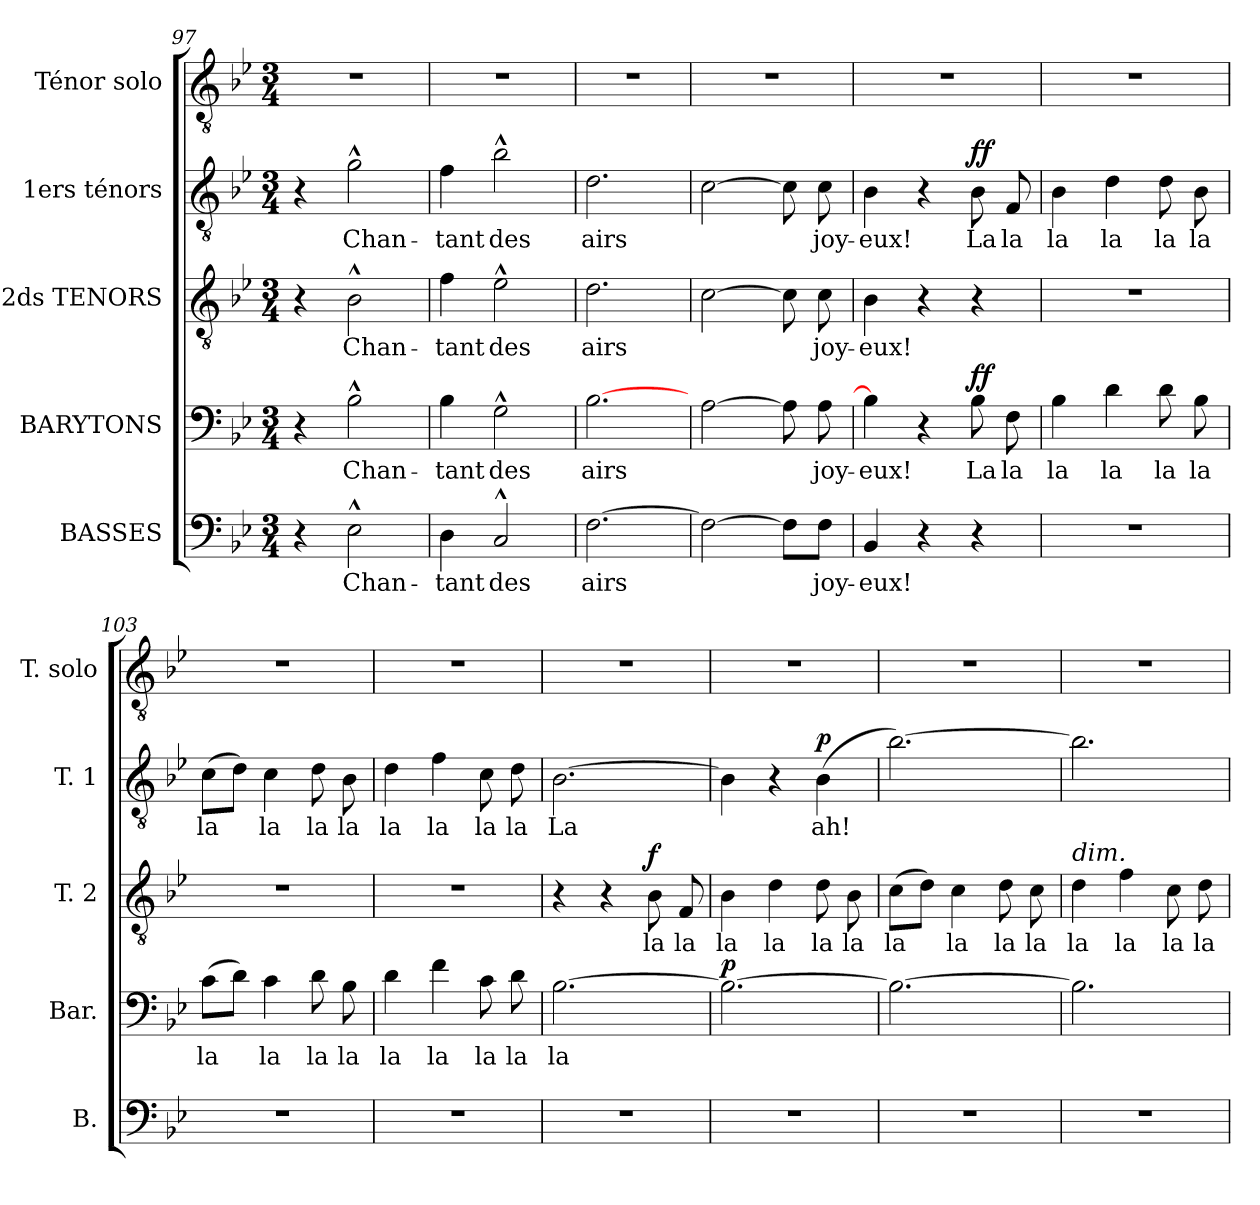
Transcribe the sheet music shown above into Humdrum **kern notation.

**kern	**text	**kern	**text	**dynam	**kern	**text	**dynam	**kern	**text	**dynam	**kern
*part5	*part5	*part4	*part4	*part4	*part3	*part3	*part3	*part2	*part2	*part2	*part1
*staff5	*staff5	*staff4	*staff4	*staff4	*staff3	*staff3	*staff3	*staff2	*staff2	*staff2	*staff1
*I"BASSES	*	*I"BARYTONS	*	*	*I"2ds TENORS	*	*	*I"1ers ténors	*	*	*I"Ténor solo
*I'B.	*	*I'Bar.	*	*	*I'T. 2	*	*	*I'T. 1	*	*	*I'T. solo
*clefF4	*	*clefF4	*	*	*clefGv2	*	*	*clefGv2	*	*	*clefGv2
*	*	*	*	*	*ITrd7c12	*	*	*ITrd7c12	*	*	*ITrd7c12
*k[b-e-]	*	*k[b-e-]	*	*	*k[b-e-]	*	*	*k[b-e-]	*	*	*k[b-e-]
*M3/4	*	*M3/4	*	*	*M3/4	*	*	*M3/4	*	*	*M3/4
=97	=97	=97	=97	=97	=97	=97	=97	=97	=97	=97	=97
4r	.	4r	.	.	4r	.	.	4r	.	.	2.r
2E-^^\	Chan-	2B-^^\	Chan-	.	2BB-^^\	Chan-	.	2G^^\	Chan-	.	.
=98	=98	=98	=98	=98	=98	=98	=98	=98	=98	=98	=98
4D\	-tant	4B-\	-tant	.	4F\	-tant	.	4F\	-tant	.	2.r
2C^^/	des	2G^^\	des	.	2E-^^\	des	.	2B-^^\	des	.	.
=99	=99	=99	=99	=99	=99	=99	=99	=99	=99	=99	=99
[2.F\	airs	[2.B-\	airs	.	2.D\	airs	.	2.D\	airs	.	2.r
!!LO:PB:g=z
=100	=100	=100	=100	=100	=100	=100	=100	=100	=100	=100	=100
2F\_	.	[2A\	.	.	[2C\	.	.	[2C\	.	.	2.r
8F\L]	.	8A\]	.	.	8C\]	.	.	8C\]	.	.	.
8F\J	joy-	8A\	joy-	.	8C\	joy-	.	8C\	joy-	.	.
=101	=101	=101	=101	=101	=101	=101	=101	=101	=101	=101	=101
4BB-/	-eux!	4B-\]	-eux!	.	4BB-\	-eux!	.	4BB-\	-eux!	.	2.r
4r	.	4r	.	.	4r	.	.	4r	.	.	.
4r	.	8B-\	La	ff	4r	.	.	8BB-\	La	ff	.
.	.	8F\	la	.	.	.	.	8FF/	la	.	.
=102	=102	=102	=102	=102	=102	=102	=102	=102	=102	=102	=102
2.r	.	4B-\	la	.	2.r	.	.	4BB-\	la	.	2.r
.	.	4d\	la	.	.	.	.	4D\	la	.	.
.	.	8d\	la	.	.	.	.	8D\	la	.	.
.	.	8B-\	la	.	.	.	.	8BB-\	la	.	.
=103	=103	=103	=103	=103	=103	=103	=103	=103	=103	=103	=103
2.r	.	(8c\L	la	.	2.r	.	.	(8C\L	la	.	2.r
.	.	8d\J)	.	.	.	.	.	8D\J)	.	.	.
.	.	4c\	la	.	.	.	.	4C\	la	.	.
.	.	8d\	la	.	.	.	.	8D\	la	.	.
.	.	8B-\	la	.	.	.	.	8BB-\	la	.	.
=104	=104	=104	=104	=104	=104	=104	=104	=104	=104	=104	=104
2.r	.	4d\	la	.	2.r	.	.	4D\	la	.	2.r
.	.	4f\	la	.	.	.	.	4F\	la	.	.
.	.	8c\	la	.	.	.	.	8C\	la	.	.
.	.	8d\	la	.	.	.	.	8D\	la	.	.
!!LO:LB:g=z
=105	=105	=105	=105	=105	=105	=105	=105	=105	=105	=105	=105
2.r	.	[2.B-\	la	.	4r	.	.	[2.BB-\	La	.	2.r
.	.	.	.	.	4r	.	.	.	.	.	.
.	.	.	.	.	8BB-\	la	f	.	.	.	.
.	.	.	.	.	8FF/	la	.	.	.	.	.
=106	=106	=106	=106	=106	=106	=106	=106	=106	=106	=106	=106
2.r	.	2.B-\_	.	p	4BB-\	la	.	4BB-\]	.	.	2.r
.	.	.	.	.	4D\	la	.	4r	.	.	.
.	.	.	.	.	8D\	la	.	(4BB-\	ah!	p	.
.	.	.	.	.	8BB-\	la	.	.	.	.	.
=107	=107	=107	=107	=107	=107	=107	=107	=107	=107	=107	=107
2.r	.	2.B-\_	.	.	(8C\L	la	.	[2.B-\)	.	.	2.r
.	.	.	.	.	8D\J)	.	.	.	.	.	.
.	.	.	.	.	4C\	la	.	.	.	.	.
.	.	.	.	.	8D\	la	.	.	.	.	.
.	.	.	.	.	8C\	la	.	.	.	.	.
=108	=108	=108	=108	=108	=108	=108	=108	=108	=108	=108	=108
!	!	!	!	!	!LO:TX:i:t=dim.	!	!	!	!	!	!
2.r	.	2.B-\]	.	.	4D\	la	.	2.B-\]	.	.	2.r
.	.	.	.	.	4F\	la	.	.	.	.	.
.	.	.	.	.	8C\	la	.	.	.	.	.
.	.	.	.	.	8D\	la	.	.	.	.	.
=	=	=	=	=	=	=	=	=	=	=	=
*-	*-	*-	*-	*-	*-	*-	*-	*-	*-	*-	*-
